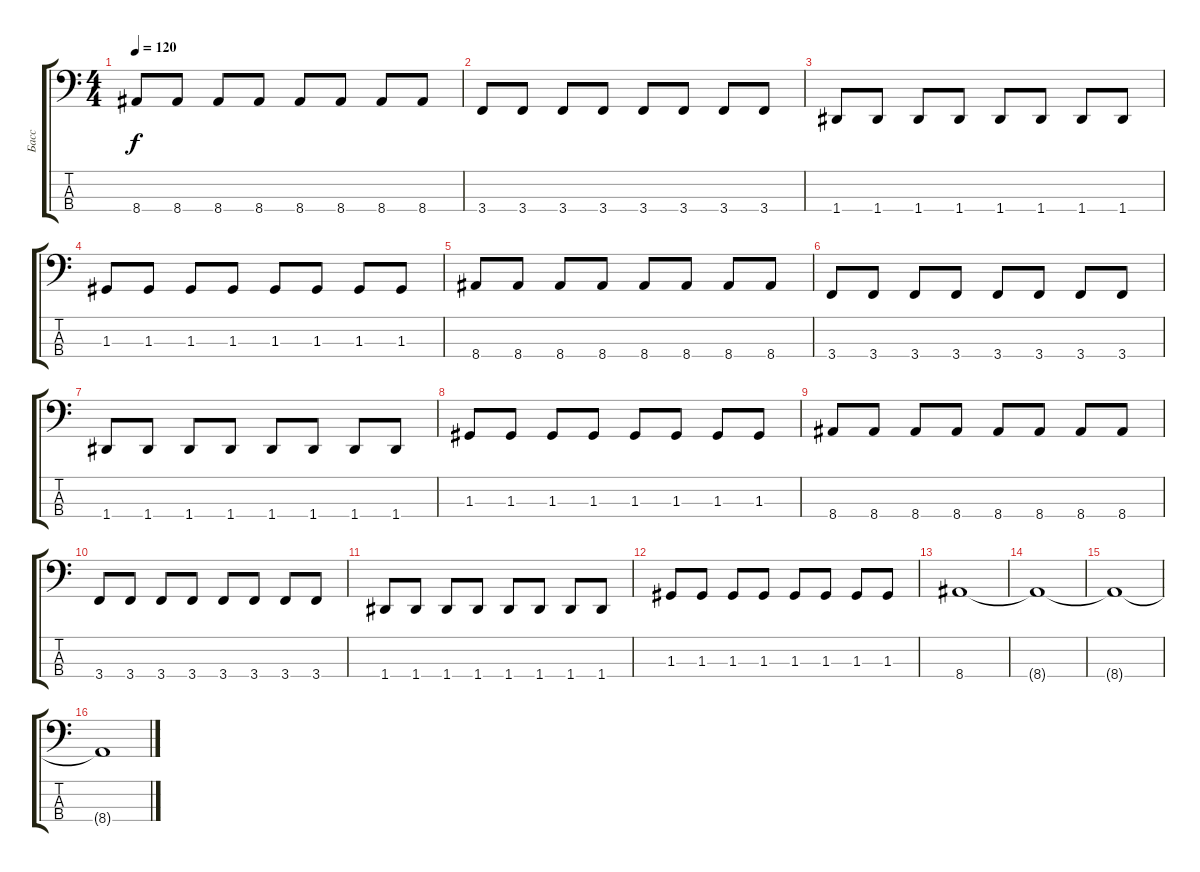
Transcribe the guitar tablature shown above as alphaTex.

\track ("Басс" "Басс") {instrument electricbassfinger}
\staff {score tabs}
\tuning (F2 C2 G1 D1) {hide}
\ts (4 4)
\tempo 120
\clef f4
\ks c
8.4.8{dy f} 8.4.8 8.4.8 8.4.8 8.4.8 8.4.8 8.4.8 8.4.8 |
3.4.8 3.4.8 3.4.8 3.4.8 3.4.8 3.4.8 3.4.8 3.4.8 |
1.4.8 1.4.8 1.4.8 1.4.8 1.4.8 1.4.8 1.4.8 1.4.8 |
1.3.8 1.3.8 1.3.8 1.3.8 1.3.8 1.3.8 1.3.8 1.3.8 |
8.4.8 8.4.8 8.4.8 8.4.8 8.4.8 8.4.8 8.4.8 8.4.8 |
3.4.8 3.4.8 3.4.8 3.4.8 3.4.8 3.4.8 3.4.8 3.4.8 |
1.4.8 1.4.8 1.4.8 1.4.8 1.4.8 1.4.8 1.4.8 1.4.8 |
1.3.8 1.3.8 1.3.8 1.3.8 1.3.8 1.3.8 1.3.8 1.3.8 |
8.4.8 8.4.8 8.4.8 8.4.8 8.4.8 8.4.8 8.4.8 8.4.8 |
3.4.8 3.4.8 3.4.8 3.4.8 3.4.8 3.4.8 3.4.8 3.4.8 |
1.4.8 1.4.8 1.4.8 1.4.8 1.4.8 1.4.8 1.4.8 1.4.8 |
1.3.8 1.3.8 1.3.8 1.3.8 1.3.8 1.3.8 1.3.8 1.3.8 |
8.4.1 |
8.4{t}.1 |
8.4{t}.1 |
8.4{t}.1
